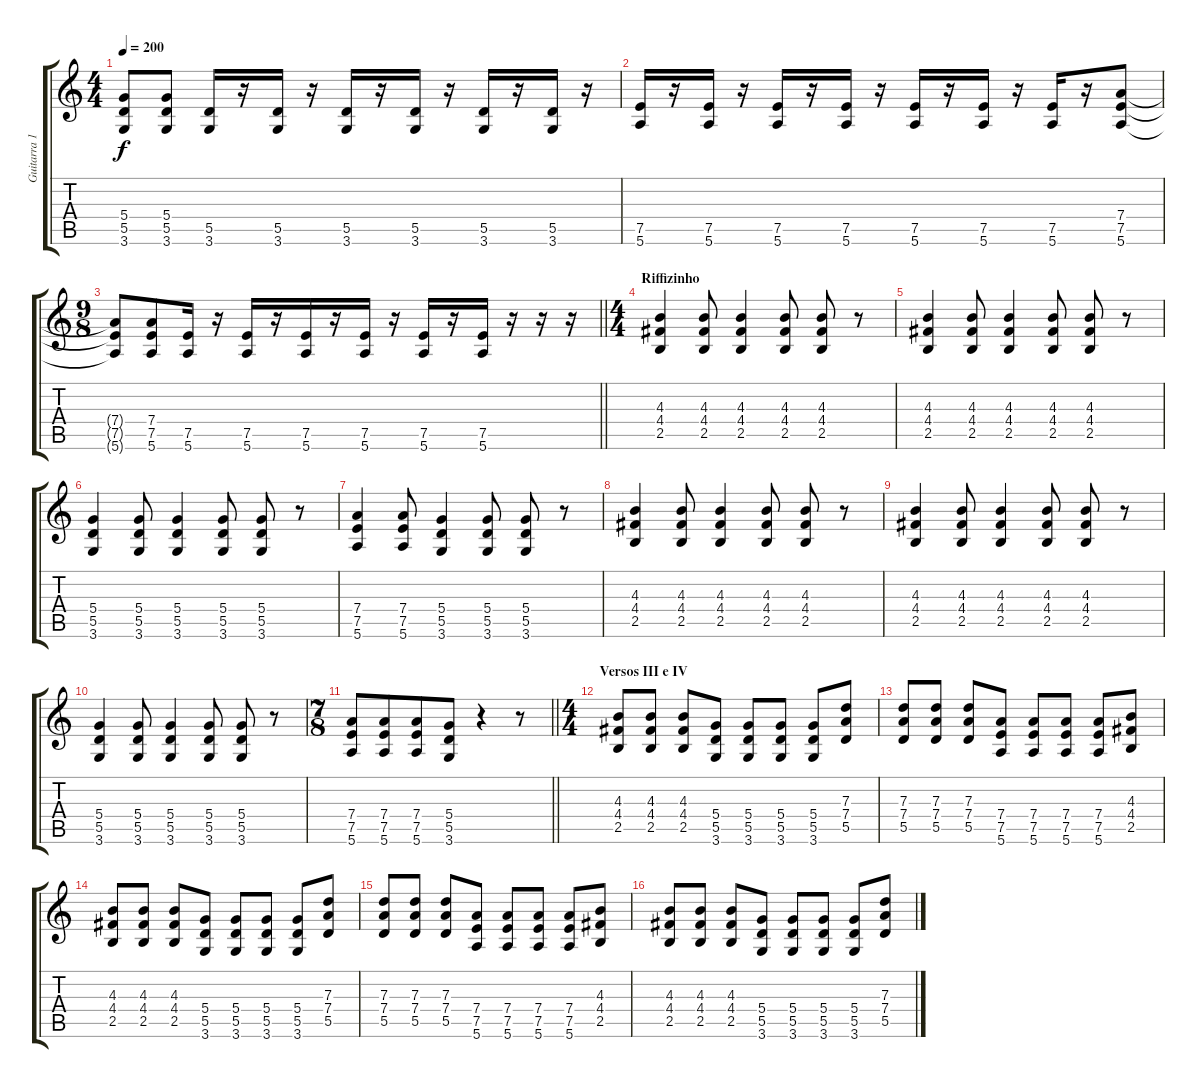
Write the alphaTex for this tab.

\track ("Guitarra 1 - Mathias" "Guitarra 1") {instrument distortionguitar}
\staff {score tabs}
\tuning (E4 B3 G3 D3 A2 E2) {hide}
\ts (4 4)
\tempo 200
\clef g2
\ks c
(5.4{t} 5.5{t} 3.6{t}).8{dy f} (5.4 5.5 3.6).8 (5.5 3.6).16 r.16 (5.5 3.6).16 r.16 (5.5 3.6).16 r.16 (5.5 3.6).16 r.16 (5.5 3.6).16 r.16 (5.5 3.6).16 r.16 |
(7.5 5.6).16 r.16 (7.5 5.6).16 r.16 (7.5 5.6).16 r.16 (7.5 5.6).16 r.16 (7.5 5.6).16 r.16 (7.5 5.6).16 r.16 (7.5 5.6).16 r.16 (7.4 7.5 5.6).8 |
\ts (9 8)
\barLineRight lightlight
(7.4{t} 7.5{t} 5.6{t}).8 (7.4 7.5 5.6).8 (7.5 5.6).16 r.16 (7.5 5.6).16 r.16 (7.5 5.6).16 r.16 (7.5 5.6).16 r.16 (7.5 5.6).16 r.16 (7.5 5.6).16 r.16 r.16 r.16 |
\ts (4 4)
\section ("" "Riffizinho")
(4.3 4.4 2.5).4{volume 13} (4.3 4.4 2.5).8 (4.3 4.4 2.5).4 (4.3 4.4 2.5).8 (4.3 4.4 2.5).8 r.8 |
(4.3 4.4 2.5).4 (4.3 4.4 2.5).8 (4.3 4.4 2.5).4 (4.3 4.4 2.5).8 (4.3 4.4 2.5).8 r.8 |
(5.4 5.5 3.6).4 (5.4 5.5 3.6).8 (5.4 5.5 3.6).4 (5.4 5.5 3.6).8 (5.4 5.5 3.6).8 r.8 |
(7.4 7.5 5.6).4 (7.4 7.5 5.6).8 (5.4 5.5 3.6).4 (5.4 5.5 3.6).8 (5.4 5.5 3.6).8 r.8 |
(4.3 4.4 2.5).4 (4.3 4.4 2.5).8 (4.3 4.4 2.5).4 (4.3 4.4 2.5).8 (4.3 4.4 2.5).8 r.8 |
(4.3 4.4 2.5).4 (4.3 4.4 2.5).8 (4.3 4.4 2.5).4 (4.3 4.4 2.5).8 (4.3 4.4 2.5).8 r.8 |
(5.4 5.5 3.6).4 (5.4 5.5 3.6).8 (5.4 5.5 3.6).4 (5.4 5.5 3.6).8 (5.4 5.5 3.6).8 r.8 |
\ts (7 8)
\barLineRight lightlight
(7.4 7.5 5.6).8 (7.4 7.5 5.6).8 (7.4 7.5 5.6).8 (5.4 5.5 3.6).8 r.4 r.8 |
\ts (4 4)
\section ("" "Versos III e IV")
(4.3 4.4 2.5).8{volume 9 instrument distortionguitar} (4.3 4.4 2.5).8 (4.3 4.4 2.5).8 (5.4 5.5 3.6).8 (5.4 5.5 3.6).8 (5.4 5.5 3.6).8 (5.4 5.5 3.6).8 (7.3 7.4 5.5).8 |
(7.3 7.4 5.5).8 (7.3 7.4 5.5).8 (7.3 7.4 5.5).8 (7.4 7.5 5.6).8 (7.4 7.5 5.6).8 (7.4 7.5 5.6).8 (7.4 7.5 5.6).8 (4.3 4.4 2.5).8 |
(4.3 4.4 2.5).8 (4.3 4.4 2.5).8 (4.3 4.4 2.5).8 (5.4 5.5 3.6).8 (5.4 5.5 3.6).8 (5.4 5.5 3.6).8 (5.4 5.5 3.6).8 (7.3 7.4 5.5).8 |
(7.3 7.4 5.5).8 (7.3 7.4 5.5).8 (7.3 7.4 5.5).8 (7.4 7.5 5.6).8 (7.4 7.5 5.6).8 (7.4 7.5 5.6).8 (7.4 7.5 5.6).8 (4.3 4.4 2.5).8 |
(4.3 4.4 2.5).8 (4.3 4.4 2.5).8 (4.3 4.4 2.5).8 (5.4 5.5 3.6).8 (5.4 5.5 3.6).8 (5.4 5.5 3.6).8 (5.4 5.5 3.6).8 (7.3 7.4 5.5).8
